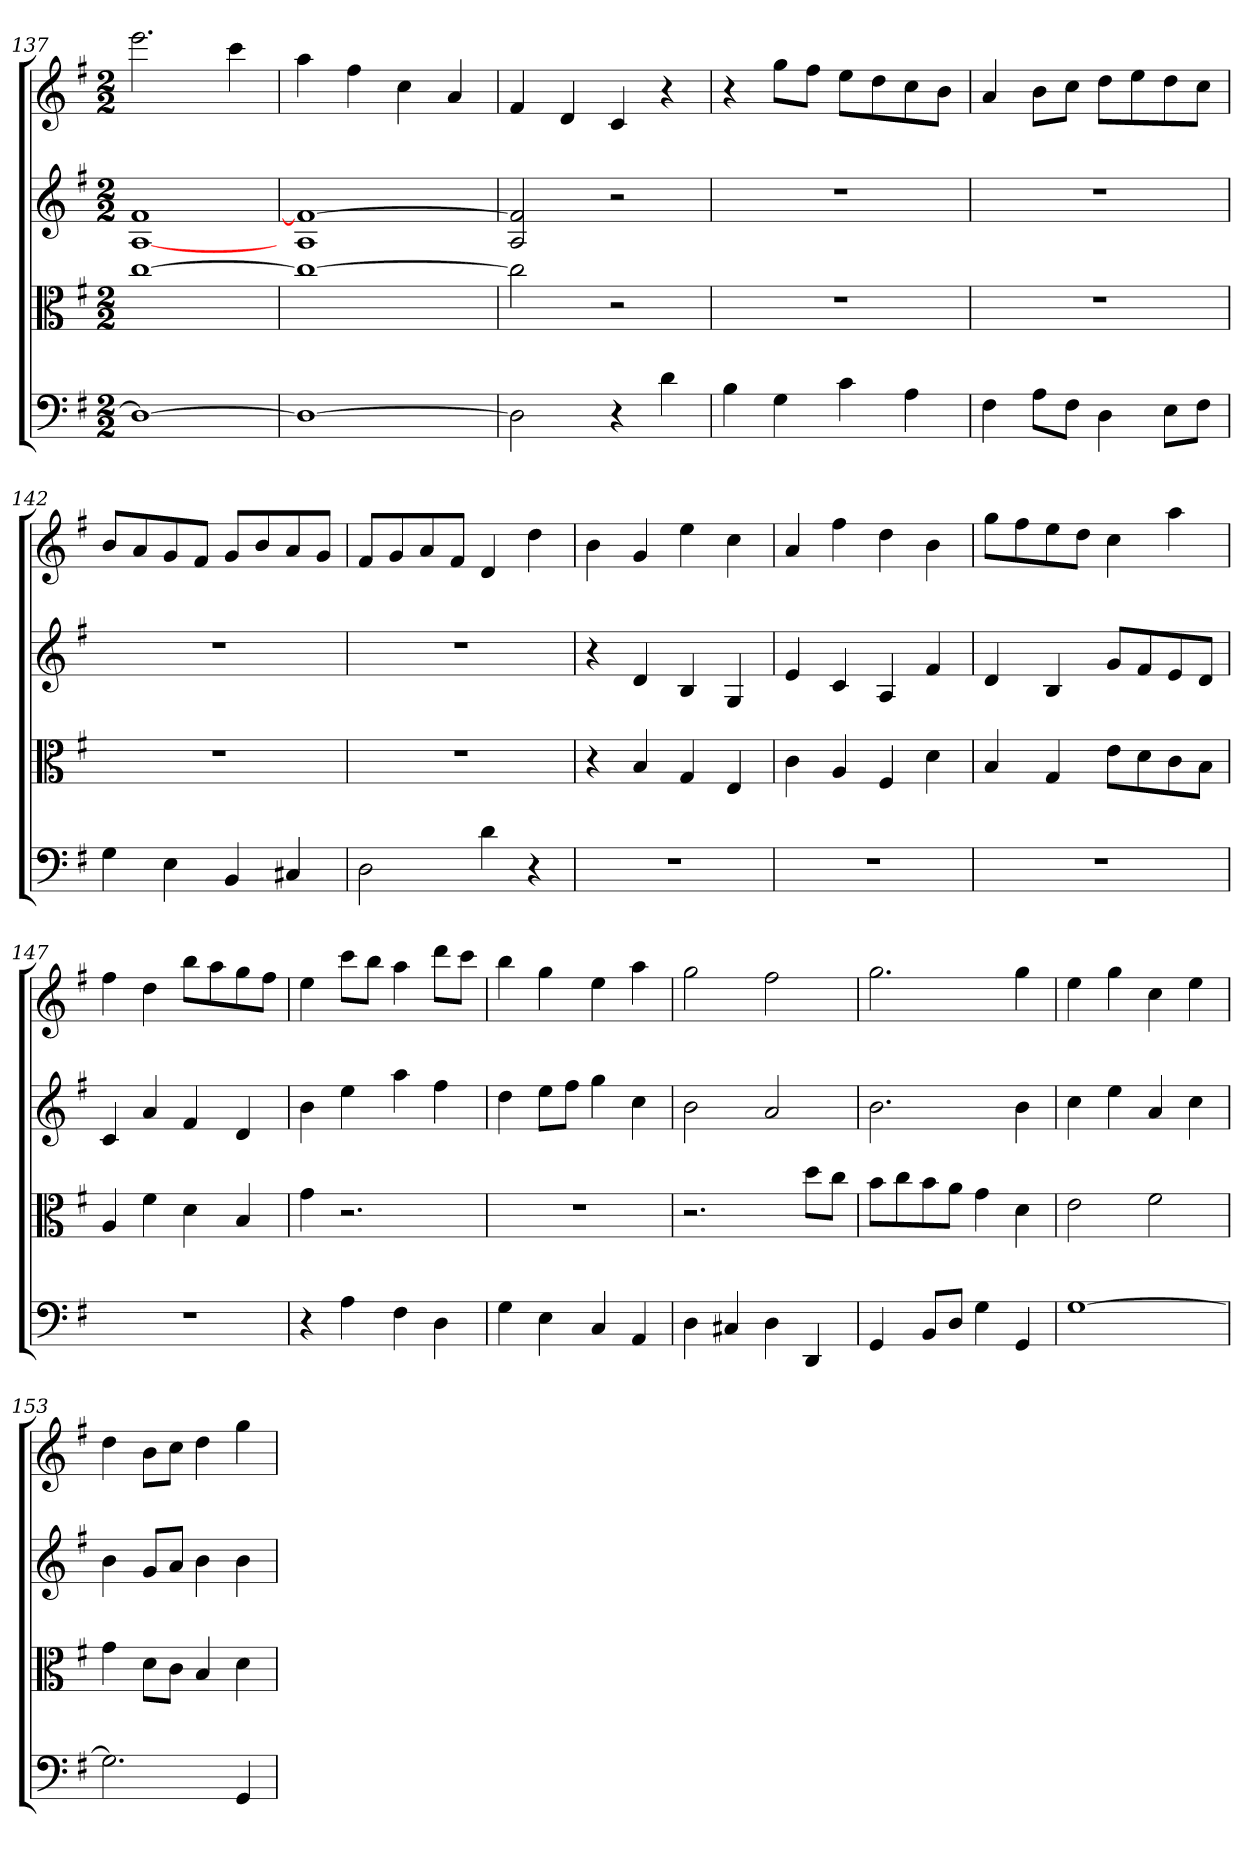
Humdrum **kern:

**kern	**kern	**kern	**kern
*part4	*part3	*part2	*part1
*staff4	*staff3	*staff2	*staff1
*clefF4	*clefC3	*	*
*k[f#]	*k[f#]	*k[f#]	*k[f#]
*G:	*G:	*G:	*G:
*M2/2	*M2/2	*M2/2	*M2/2
=137	=137	=137	=137
1D_	[1cc	[1A 1f#	2.eee
.	.	.	4ccc
=138	=138	=138	=138
1D_	1cc_	1A 1f#_	4aa
.	.	.	4ff#
.	.	.	4cc
.	.	.	4a
=139	=139	=139	=139
2D]	2cc]	2A 2f#]	4f#
.	.	.	4d
4r	2r	2r	4c
4d	.	.	4r
=140	=140	=140	=140
4B	1r	1r	4r
4G	.	.	8ggL
.	.	.	8ff#J
4c	.	.	8eeL
.	.	.	8dd
4A	.	.	8cc
.	.	.	8bJ
=141	=141	=141	=141
4F#	1r	1r	4a
8A\L	.	.	8bL
8F#\J	.	.	8ccJ
4D	.	.	8ddL
.	.	.	8ee
8E\L	.	.	8dd
8F#\J	.	.	8ccJ
=142	=142	=142	=142
4G	1r	1r	8bL
.	.	.	8a
4E	.	.	8g
.	.	.	8f#J
4BB	.	.	8gL
.	.	.	8b
4C#X	.	.	8a
.	.	.	8gJ
=143	=143	=143	=143
2D	1r	1r	8f#L
.	.	.	8g
.	.	.	8a
.	.	.	8f#J
4d	.	.	4d
4r	.	.	4dd
=144	=144	=144	=144
1r	4r	4r	4b
.	4B	4d	4g
.	4G	4B	4ee
.	4E	4G	4cc
=145	=145	=145	=145
1r	4c	4e	4a
.	4A	4c	4ff#
.	4F#	4A	4dd
.	4d	4f#	4b
=146	=146	=146	=146
1r	4B	4d	8ggL
.	.	.	8ff#
.	4G	4B	8ee
.	.	.	8ddJ
.	8e\L	8gL	4cc
.	8d\	8f#	.
.	8c\	8e	4aa
.	8B\J	8dJ	.
=147	=147	=147	=147
1r	4A	4c	4ff#
.	4f#	4a	4dd
.	4d	4f#	8bbL
.	.	.	8aa
.	4B	4d	8gg
.	.	.	8ff#J
=148	=148	=148	=148
4r	4g	4b	4ee
4A	2.r	4ee	8cccL
.	.	.	8bbJ
4F#	.	4aa	4aa
4D	.	4ff#	8dddL
.	.	.	8cccJ
=149	=149	=149	=149
4G	1r	4dd	4bb
4E	.	8eeL	4gg
.	.	8ff#J	.
4C	.	4gg	4ee
4AA	.	4cc	4aa
=150	=150	=150	=150
4D	2.r	2b	2gg
4C#X	.	.	.
4D	.	2a	2ff#
4DD	8dd\L	.	.
.	8cc\J	.	.
=151	=151	=151	=151
4GG	8b\L	2.b	2.gg
.	8cc\	.	.
8BB/L	8b\	.	.
8D/J	8a\J	.	.
4G	4g	.	.
4GG	4d	4b	4gg
=152	=152	=152	=152
[1G	2e	4cc	4ee
.	.	4ee	4gg
.	2f#	4a	4cc
.	.	4cc	4ee
=153	=153	=153	=153
2.G]	4g	4b	4dd
.	8d\L	8gL	8bL
.	8c\J	8aJ	8ccJ
.	4B	4b	4dd
4GG	4d	4b	4gg
=	=	=	=
*-	*-	*-	*-
